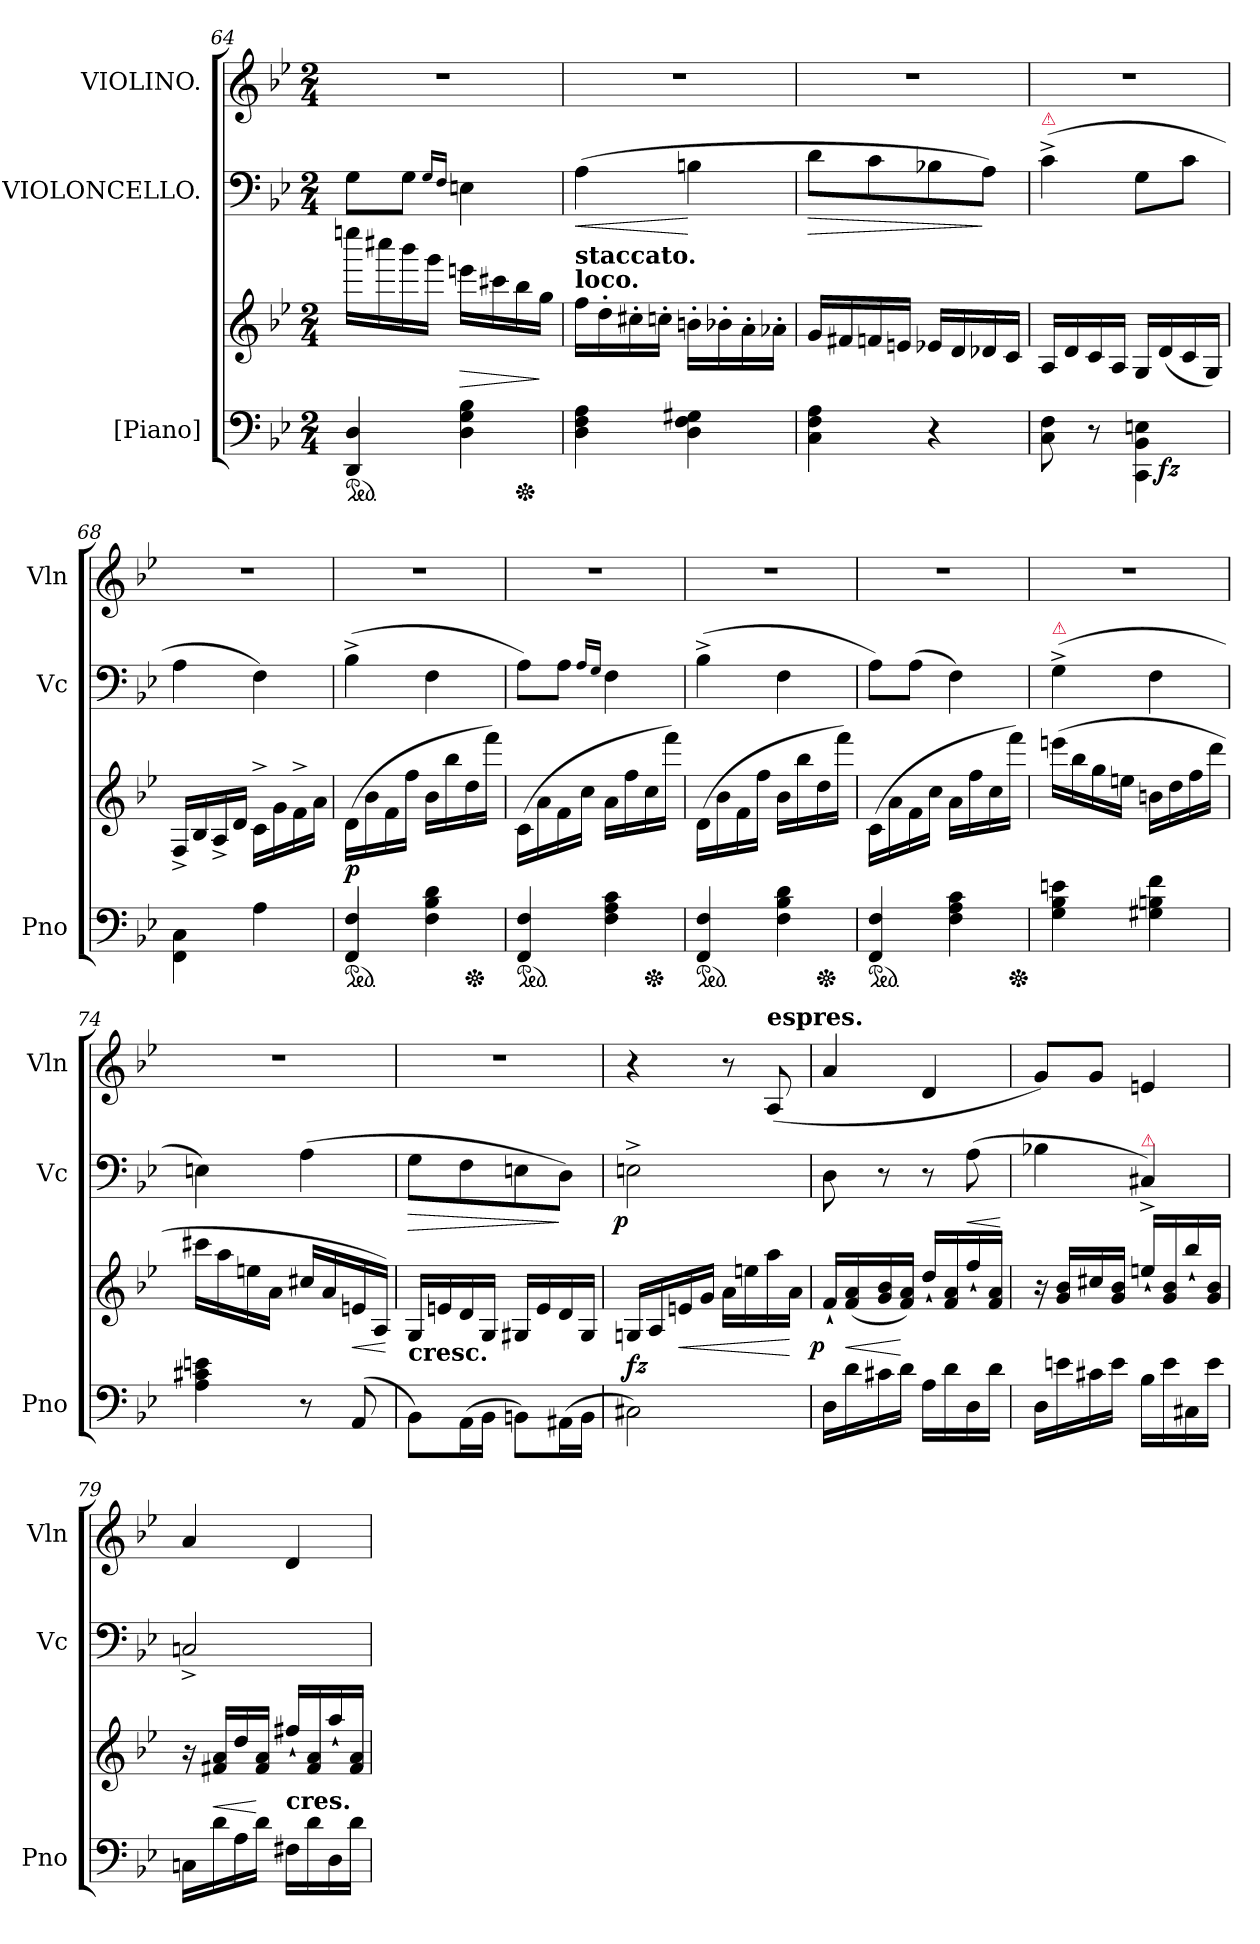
**kern	**kern	**dynam	**kern	**dynam	**kern
*part3	*part3	*part3	*part2	*part2	*part1
*staff4	*staff3	*staff3/4	*staff2	*staff2	*staff1
*I"[Piano]	*	*	*I"VIOLONCELLO.	*	*I"VIOLINO.
*I'Pno	*	*	*I'Vc	*	*I'Vln
*clefF4	*clefG2	*	*clefF4	*	*clefG2
*k[b-e-]	*k[b-e-]	*	*k[b-e-]	*	*k[b-e-]
*g:	*g:	*	*g:	*	*g:
*M2/4	*M2/4	*	*M2/4	*	*M2/4
*ped	*	*	*	*	*
=64	=64	=64	=64	=64	=64
4DD 4D	16eeeenLL	.	8GL	.	2rdd
.	16cccc#X	.	.	.	.
.	16bbb-	.	8GJ	.	.
.	16gggJJ	.	.	.	.
.	.	.	16qqG/LL	.	.
.	.	.	16qqF/JJ	.	.
4D 4G 4B-	16eeenLL	>	4En\	.	.
.	16ccc#X	.	.	.	.
*Xped	*	*	*	*	*
.	16bb-	.	.	.	.
.	16ggJJ	]	.	.	.
=65	=65	=65	=65	=65	=65
!	!LO:TX:a:B:t=loco.	!	!	!	!
!	!LO:TX:a:B:t=staccato.	!	!	!	!
!	!	!	!	!LO:HP:b	!
4D 4F 4A	16ffLL	.	(>4A	<	2rdd
.	16dd'	.	.	.	.
.	16cc#X'	.	.	.	.
.	16ccn'JJ	.	.	.	.
4D 4F 4G#X	16bn'\LL	.	4Bn	[	.
.	16b-X'	.	.	.	.
.	16a'	.	.	.	.
.	16a-X'JJ	.	.	.	.
=66	=66	=66	=66	=66	=66
!	!	!	!	!LO:HP:b	!
4C 4F 4A	16g/LL	.	8dL	>	2rdd
.	16f#X	.	.	.	.
.	16fn	.	8c	.	.
.	16enJJ	.	.	.	.
4r	16e-XLL	.	8B-X	.	.
.	16d	.	.	.	.
.	16d-X	.	8AJ)	]	.
.	16cJJ	.	.	.	.
=67	=67	=67	=67	=67	=67
*^	*	*	*	*	*
!	!	!	!	!LO:TX:a:color=crimson:t=⚠	!	!
8C\ 8F\	4ryy	16A/LL	.	(>4c^<	.	2rdd
.	.	16d	.	.	.	.
8r	.	16c/	.	.	.	.
.	.	16A/JJ	.	.	.	.
4CC\ 4BB-\ 4En\	16ryy	16G/LL	.	8GL	.	.
!	!	!	!LO:DY:b=2	!	!	!
.	8.ryy	(<16d/	fz	.	.	.
.	.	16c/	.	8cJ	.	.
.	.	16G/JJ)	.	.	.	.
*v	*v	*	*	*	*	*
=68	=68	=68	=68	=68	=68
4FF\ 4C\	16F^>/LL	.	4A	.	2rdd
.	16B-/	.	.	.	.
.	16A^>/	.	.	.	.
.	16d/JJ	.	.	.	.
4A	16c^>\LL	.	4F)	.	.
.	16g	.	.	.	.
.	16f^>	.	.	.	.
.	16aJJ	.	.	.	.
=69	=69	=69	=69	=69	=69
*ped	*	*	*	*	*
4FF 4F	(>16d\LL	p	(>4B-^<	.	2rdd
.	16b-	.	.	.	.
.	16f	.	.	.	.
.	16ffJJ	.	.	.	.
4F 4B- 4d	16b-\LL	.	4F	.	.
.	16bb-	.	.	.	.
*Xped	*	*	*	*	*
.	16dd	.	.	.	.
.	16fffJJ)	.	.	.	.
=70	=70	=70	=70	=70	=70
*ped	*	*	*	*	*
4FF 4F	(>16c\LL	.	8AL)	.	2rdd
.	16a	.	.	.	.
.	16f	.	8AJ	.	.
.	16ccJJ	.	.	.	.
.	.	.	16qqA/LL	.	.
.	.	.	16qqG/JJ	.	.
4F 4A 4c	16a\LL	.	4F	.	.
.	16ff	.	.	.	.
*Xped	*	*	*	*	*
.	16cc	.	.	.	.
.	16fffJJ)	.	.	.	.
=71	=71	=71	=71	=71	=71
*ped	*	*	*	*	*
4FF 4F	(>16d\LL	.	(>4B-^<	.	2rdd
.	16b-	.	.	.	.
.	16f	.	.	.	.
.	16ffJJ	.	.	.	.
4F 4B- 4d	16b-\LL	.	4F	.	.
.	16bb-	.	.	.	.
*Xped	*	*	*	*	*
.	16dd	.	.	.	.
.	16fffJJ)	.	.	.	.
=72	=72	=72	=72	=72	=72
*ped	*	*	*	*	*
4FF/ 4F/	(>16c\LL	.	8AL)	.	2rdd
.	16a	.	.	.	.
.	16f	.	(>8AJ	.	.
.	16ccJJ	.	.	.	.
4F 4A 4c	16aLL	.	4F)	.	.
.	16ff	.	.	.	.
.	16cc	.	.	.	.
*Xped	*	*	*	*	*
.	16fffJJ)	.	.	.	.
=73	=73	=73	=73	=73	=73
!	!	!	!LO:TX:a:color=crimson:t=⚠	!	!
4G 4B- 4en	(>16eeenLL	.	(>4G^<	.	2rdd
.	16bb-	.	.	.	.
.	16gg	.	.	.	.
.	16eenJJ	.	.	.	.
4G#X 4Bn 4f	16bnLL	.	4F	.	.
.	16dd	.	.	.	.
.	16ff	.	.	.	.
.	16dddJJ	.	.	.	.
=74	=74	=74	=74	=74	=74
4A 4c#X 4en	16ccc#XLL	.	4En)	.	2rdd
.	16aa	.	.	.	.
.	16een	.	.	.	.
.	16aJJ	.	.	.	.
8r	16cc#XLL	.	(>4A	.	.
.	16a	.	.	.	.
(<8AA	16en	<	.	.	.
.	16AJJ)	.	.	.	.
.	.	[	.	.	.
=75	=75	=75	=75	=75	=75
!	!LO:TX:c:B:t=cresc.	!	!	!	!
!	!	!	!	!LO:HP:b	!
8BB-\L)	16G/LL	.	8GL	>	2rdd
.	16en	.	.	.	.
(>16AAL	16d	.	8F	.	.
16BB-\JJ	16G/JJ	.	.	.	.
8BBn\L)	16G#XLL	.	8En	.	.
.	16e	.	.	.	.
(>16AA#XL	16d	.	8DJ)	]	.
16BB\JJ	16G#/JJ	.	.	.	.
=76	=76	=76	=76	=76	=76
!	!	!	!	!LO:DY:rj	!
2C#X\)	16Gn/LL	fz	2En^<	p	4r
.	16A/	.	.	.	.
.	16en	<	.	.	.
.	16gJJ	.	.	.	.
.	16aLL	.	.	.	8r
.	16een	.	.	.	.
!	!	!	!	!	!LO:TX:a:B:t=espres.
.	16aa	.	.	.	(<8A
.	16aJJ	[	.	.	.
=77	=77	=77	=77	=77	=77
!	!	!LO:DY:rj	!	!	!
16DLL	16f`<LL	p	8D	.	4a
16d	(<16f 16a	<	.	.	.
16c#X	16g 16b-	.	8r	.	.
16dJJ	16f 16aJJ)	[	.	.	.
16ALL	16dd`</LL	.	8r	.	4d
16d	16f 16a	.	.	.	.
!	!	!	!	!LO:HP:b	!
16D	16ff`<	.	(>8A	<	.
16dJJ	16f 16aJJ	.	.	.	.
.	.	.	.	[	.
=78	=78	=78	=78	=78	=78
16DLL	16r	.	4B-X	.	8gL)
16en	16g 16b-LL	.	.	.	.
16c#X	16cc#X	.	.	.	8gJ
16eJJ	16g 16b-JJ	.	.	.	.
!	!	!	!LO:TX:a:color=crimson:t=⚠	!	!
16B-LL	16een`</LL	.	4C#X^<)	.	4en
16e	16g 16b-	.	.	.	.
16C#X	16bb-`<	.	.	.	.
16eJJ	16g 16b-JJ	.	.	.	.
=79	=79	=79	=79	=79	=79
16CnLL	16r	.	2Cn^<	.	4a
16d	16f#X 16aLL	<	.	.	.
16A	16dd	.	.	.	.
16dJJ	16f# 16aJJ	[	.	.	.
!	!LO:TX:c:B:t=cres.	!	!	!	!
16F#XLL	16ff#X`</LL	.	.	.	4d
16d	16f# 16a	.	.	.	.
16D	16aa`<	.	.	.	.
16dJJ	16f# 16aJJ	.	.	.	.
=	=	=	=	=	=
*-	*-	*-	*-	*-	*-
